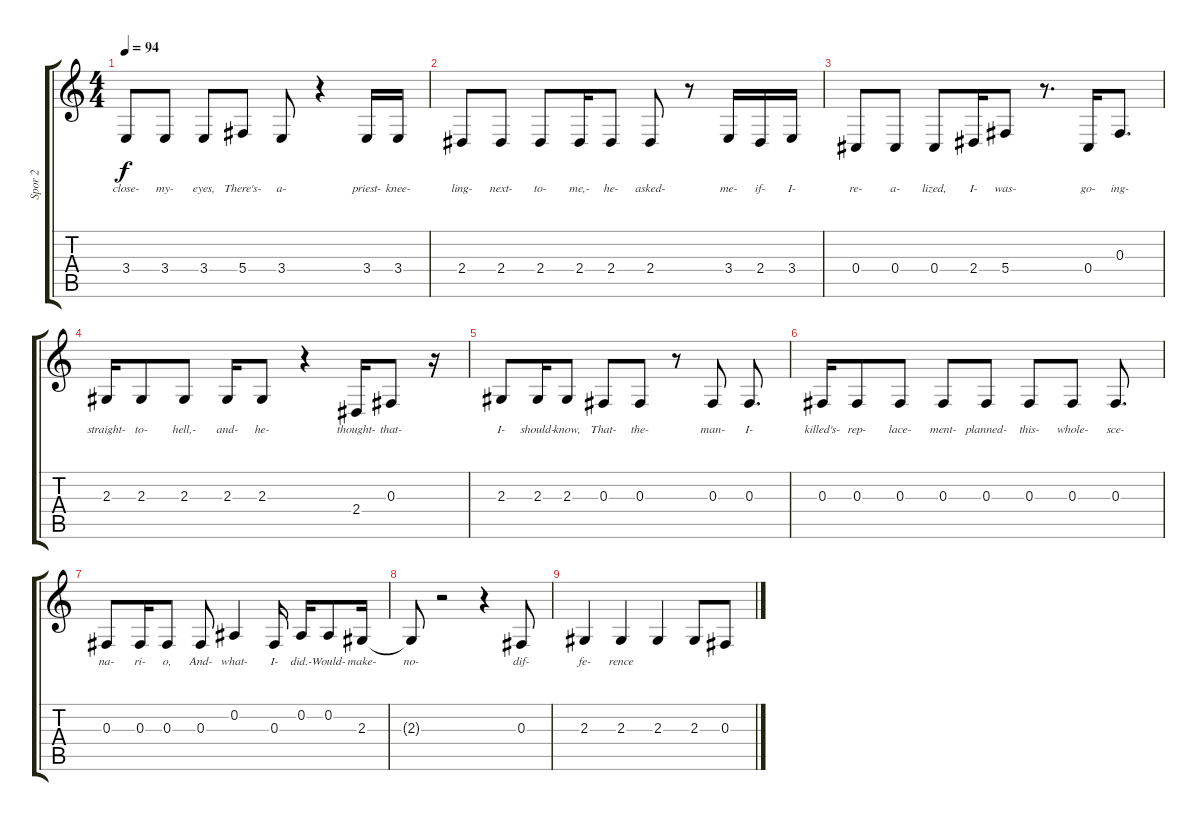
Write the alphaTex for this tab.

\track ("Spor 2" "Spor 2") {instrument altosax}
\staff {score tabs}
\tuning (Eb4 Bb3 Gb3 Db3 Ab2 Eb2) {hide}
\ts (4 4)
\tempo 94
\clef g2
\ks c
3.4.8{lyrics (0 "close-") lyrics (1 "") lyrics (2 "") lyrics (3 "") lyrics (4 "") dy f} 3.4.8{lyrics (0 "my-") lyrics (1 "") lyrics (2 "") lyrics (3 "") lyrics (4 "")} 3.4.8{lyrics (0 "eyes,") lyrics (1 "") lyrics (2 "") lyrics (3 "") lyrics (4 "")} 5.4.8{lyrics (0 "There's-") lyrics (1 "") lyrics (2 "") lyrics (3 "") lyrics (4 "")} 3.4.8{lyrics (0 "a-") lyrics (1 "") lyrics (2 "") lyrics (3 "") lyrics (4 "")} r.4 3.4.16{lyrics (0 "priest-") lyrics (1 "") lyrics (2 "") lyrics (3 "") lyrics (4 "")} 3.4.16{lyrics (0 "knee-") lyrics (1 "") lyrics (2 "") lyrics (3 "") lyrics (4 "")} |
2.4.8{lyrics (0 "ling-") lyrics (1 "") lyrics (2 "") lyrics (3 "") lyrics (4 "")} 2.4.8{lyrics (0 "next-") lyrics (1 "") lyrics (2 "") lyrics (3 "") lyrics (4 "")} 2.4.8{lyrics (0 "to-") lyrics (1 "") lyrics (2 "") lyrics (3 "") lyrics (4 "")} 2.4.16{lyrics (0 "me,-") lyrics (1 "") lyrics (2 "") lyrics (3 "") lyrics (4 "")} 2.4.8{lyrics (0 "he-") lyrics (1 "") lyrics (2 "") lyrics (3 "") lyrics (4 "")} 2.4.8{lyrics (0 "asked-") lyrics (1 "") lyrics (2 "") lyrics (3 "") lyrics (4 "")} r.8 3.4.16{lyrics (0 "me-") lyrics (1 "") lyrics (2 "") lyrics (3 "") lyrics (4 "")} 2.4.16{lyrics (0 "if-") lyrics (1 "") lyrics (2 "") lyrics (3 "") lyrics (4 "")} 3.4.16{lyrics (0 "I-") lyrics (1 "") lyrics (2 "") lyrics (3 "") lyrics (4 "")} |
0.4.8{lyrics (0 "re-") lyrics (1 "") lyrics (2 "") lyrics (3 "") lyrics (4 "")} 0.4.8{lyrics (0 "a-") lyrics (1 "") lyrics (2 "") lyrics (3 "") lyrics (4 "")} 0.4.8{lyrics (0 "lized,") lyrics (1 "") lyrics (2 "") lyrics (3 "") lyrics (4 "")} 2.4.16{lyrics (0 "I-") lyrics (1 "") lyrics (2 "") lyrics (3 "") lyrics (4 "")} 5.4.8{lyrics (0 "was-") lyrics (1 "") lyrics (2 "") lyrics (3 "") lyrics (4 "")} r.8{d} 0.4.16{lyrics (0 "go-") lyrics (1 "") lyrics (2 "") lyrics (3 "") lyrics (4 "")} 0.3.8{d lyrics (0 "ing-") lyrics (1 "") lyrics (2 "") lyrics (3 "") lyrics (4 "")} |
2.3.16{lyrics (0 "straight-") lyrics (1 "") lyrics (2 "") lyrics (3 "") lyrics (4 "")} 2.3.8{lyrics (0 "to-") lyrics (1 "") lyrics (2 "") lyrics (3 "") lyrics (4 "")} 2.3.8{lyrics (0 "hell,-") lyrics (1 "") lyrics (2 "") lyrics (3 "") lyrics (4 "")} 2.3.16{lyrics (0 "and-") lyrics (1 "") lyrics (2 "") lyrics (3 "") lyrics (4 "")} 2.3.8{lyrics (0 "he-") lyrics (1 "") lyrics (2 "") lyrics (3 "") lyrics (4 "")} r.4 2.4.16{lyrics (0 "thought-") lyrics (1 "") lyrics (2 "") lyrics (3 "") lyrics (4 "")} 0.3.8{lyrics (0 "that-") lyrics (1 "") lyrics (2 "") lyrics (3 "") lyrics (4 "")} r.16 |
2.3.8{lyrics (0 "I-") lyrics (1 "") lyrics (2 "") lyrics (3 "") lyrics (4 "")} 2.3.16{lyrics (0 "should-") lyrics (1 "") lyrics (2 "") lyrics (3 "") lyrics (4 "")} 2.3.8{lyrics (0 "know,") lyrics (1 "") lyrics (2 "") lyrics (3 "") lyrics (4 "")} 0.3.8{lyrics (0 "That-") lyrics (1 "") lyrics (2 "") lyrics (3 "") lyrics (4 "")} 0.3.8{lyrics (0 "the-") lyrics (1 "") lyrics (2 "") lyrics (3 "") lyrics (4 "")} r.8 0.3.8{lyrics (0 "man-") lyrics (1 "") lyrics (2 "") lyrics (3 "") lyrics (4 "")} 0.3.8{d lyrics (0 "I-") lyrics (1 "") lyrics (2 "") lyrics (3 "") lyrics (4 "")} |
0.3.16{lyrics (0 "killed's-") lyrics (1 "") lyrics (2 "") lyrics (3 "") lyrics (4 "")} 0.3.8{lyrics (0 "rep-") lyrics (1 "") lyrics (2 "") lyrics (3 "") lyrics (4 "")} 0.3.8{lyrics (0 "lace-") lyrics (1 "") lyrics (2 "") lyrics (3 "") lyrics (4 "")} 0.3.8{lyrics (0 "ment-") lyrics (1 "") lyrics (2 "") lyrics (3 "") lyrics (4 "")} 0.3.8{lyrics (0 "planned-") lyrics (1 "") lyrics (2 "") lyrics (3 "") lyrics (4 "")} 0.3.8{lyrics (0 "this-") lyrics (1 "") lyrics (2 "") lyrics (3 "") lyrics (4 "")} 0.3.8{lyrics (0 "whole-") lyrics (1 "") lyrics (2 "") lyrics (3 "") lyrics (4 "")} 0.3.8{d lyrics (0 "sce-") lyrics (1 "") lyrics (2 "") lyrics (3 "") lyrics (4 "")} |
0.3.8{lyrics (0 "na-") lyrics (1 "") lyrics (2 "") lyrics (3 "") lyrics (4 "")} 0.3.16{lyrics (0 "ri-") lyrics (1 "") lyrics (2 "") lyrics (3 "") lyrics (4 "")} 0.3.8{lyrics (0 "o,") lyrics (1 "") lyrics (2 "") lyrics (3 "") lyrics (4 "")} 0.3.8{lyrics (0 "And-") lyrics (1 "") lyrics (2 "") lyrics (3 "") lyrics (4 "")} 0.2.4{lyrics (0 "what-") lyrics (1 "") lyrics (2 "") lyrics (3 "") lyrics (4 "")} 0.3.16{lyrics (0 "I-") lyrics (1 "") lyrics (2 "") lyrics (3 "") lyrics (4 "")} 0.2.16{lyrics (0 "did.-") lyrics (1 "") lyrics (2 "") lyrics (3 "") lyrics (4 "")} 0.2.8{lyrics (0 "Would-") lyrics (1 "") lyrics (2 "") lyrics (3 "") lyrics (4 "")} 2.3.16{lyrics (0 "make-") lyrics (1 "") lyrics (2 "") lyrics (3 "") lyrics (4 "")} |
2.3{t}.8{lyrics (0 "no-") lyrics (1 "") lyrics (2 "") lyrics (3 "") lyrics (4 "")} r.2 r.4 0.3.8{lyrics (0 "dif-") lyrics (1 "") lyrics (2 "") lyrics (3 "") lyrics (4 "")} |
2.3.4{lyrics (0 "fe-") lyrics (1 "") lyrics (2 "") lyrics (3 "") lyrics (4 "")} 2.3.4{lyrics (0 "rence") lyrics (1 "") lyrics (2 "") lyrics (3 "") lyrics (4 "")} 2.3.4 2.3.8 0.3.8
